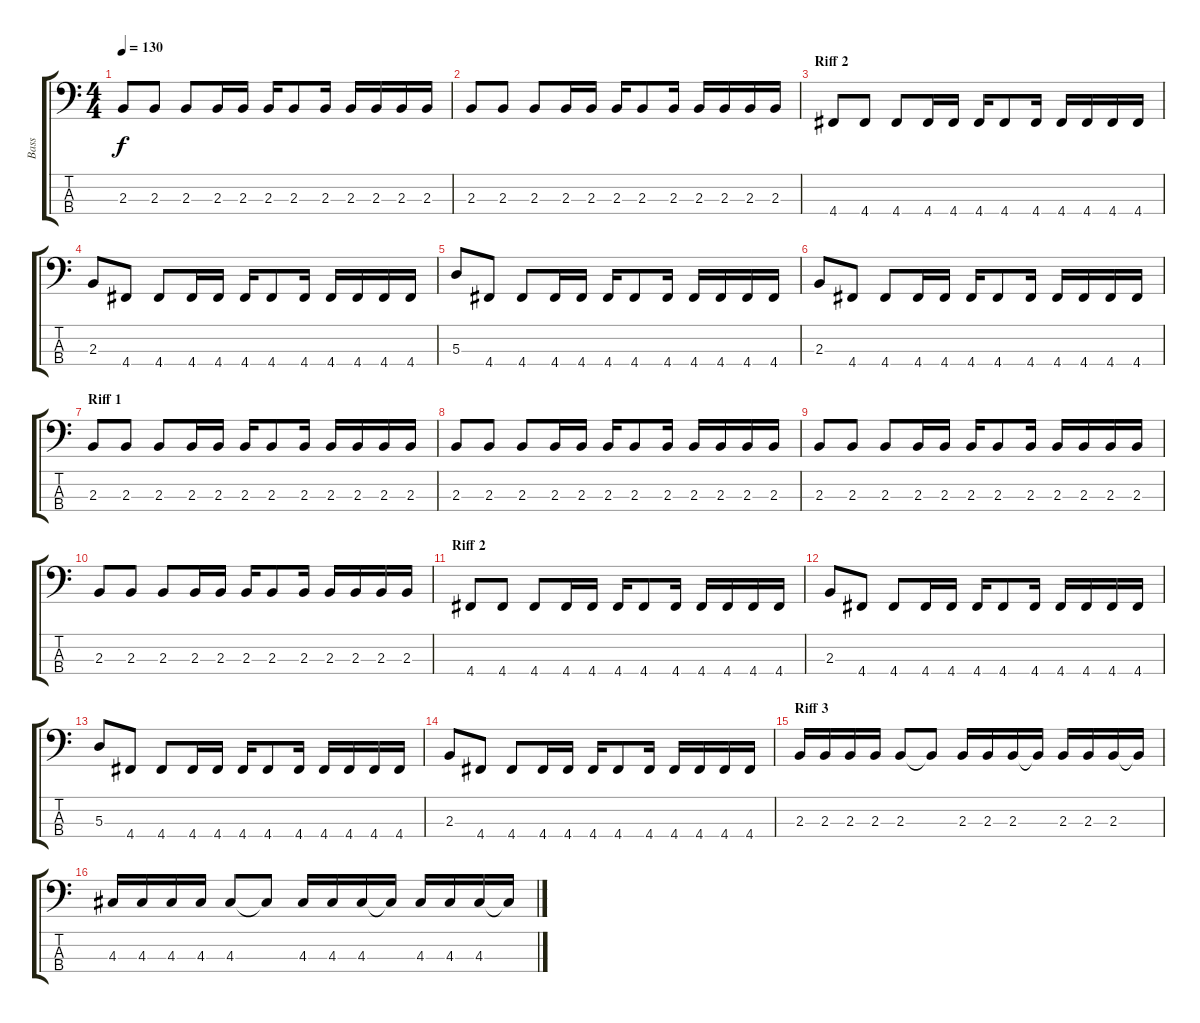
\track ("Bass" "Bass") {instrument electricbassfinger}
\staff {score tabs}
\tuning (G2 D2 A1 D1) {hide}
\ts (4 4)
\tempo 130
\clef f4
\ks c
2.3.8{dy f} 2.3.8 2.3.8 2.3.16 2.3.16 2.3.16 2.3.8 2.3.16 2.3.16 2.3.16 2.3.16 2.3.16 |
2.3.8 2.3.8 2.3.8 2.3.16 2.3.16 2.3.16 2.3.8 2.3.16 2.3.16 2.3.16 2.3.16 2.3.16 |
\section ("" "Riff 2")
4.4.8 4.4.8 4.4.8 4.4.16 4.4.16 4.4.16 4.4.8 4.4.16 4.4.16 4.4.16 4.4.16 4.4.16 |
2.3.8 4.4.8 4.4.8 4.4.16 4.4.16 4.4.16 4.4.8 4.4.16 4.4.16 4.4.16 4.4.16 4.4.16 |
5.3.8 4.4.8 4.4.8 4.4.16 4.4.16 4.4.16 4.4.8 4.4.16 4.4.16 4.4.16 4.4.16 4.4.16 |
2.3.8 4.4.8 4.4.8 4.4.16 4.4.16 4.4.16 4.4.8 4.4.16 4.4.16 4.4.16 4.4.16 4.4.16 |
\section ("" "Riff 1")
2.3.8 2.3.8 2.3.8 2.3.16 2.3.16 2.3.16 2.3.8 2.3.16 2.3.16 2.3.16 2.3.16 2.3.16 |
2.3.8 2.3.8 2.3.8 2.3.16 2.3.16 2.3.16 2.3.8 2.3.16 2.3.16 2.3.16 2.3.16 2.3.16 |
2.3.8 2.3.8 2.3.8 2.3.16 2.3.16 2.3.16 2.3.8 2.3.16 2.3.16 2.3.16 2.3.16 2.3.16 |
2.3.8 2.3.8 2.3.8 2.3.16 2.3.16 2.3.16 2.3.8 2.3.16 2.3.16 2.3.16 2.3.16 2.3.16 |
\section ("" "Riff 2")
4.4.8 4.4.8 4.4.8 4.4.16 4.4.16 4.4.16 4.4.8 4.4.16 4.4.16 4.4.16 4.4.16 4.4.16 |
2.3.8 4.4.8 4.4.8 4.4.16 4.4.16 4.4.16 4.4.8 4.4.16 4.4.16 4.4.16 4.4.16 4.4.16 |
5.3.8 4.4.8 4.4.8 4.4.16 4.4.16 4.4.16 4.4.8 4.4.16 4.4.16 4.4.16 4.4.16 4.4.16 |
2.3.8 4.4.8 4.4.8 4.4.16 4.4.16 4.4.16 4.4.8 4.4.16 4.4.16 4.4.16 4.4.16 4.4.16 |
\section ("" "Riff 3")
2.3.16 2.3.16 2.3.16 2.3.16 2.3.8 2.3{t}.8 2.3.16 2.3.16 2.3.16 2.3{t}.16 2.3.16 2.3.16 2.3.16 2.3{t}.16 |
4.3.16 4.3.16 4.3.16 4.3.16 4.3.8 4.3{t}.8 4.3.16 4.3.16 4.3.16 4.3{t}.16 4.3.16 4.3.16 4.3.16 4.3{t}.16
